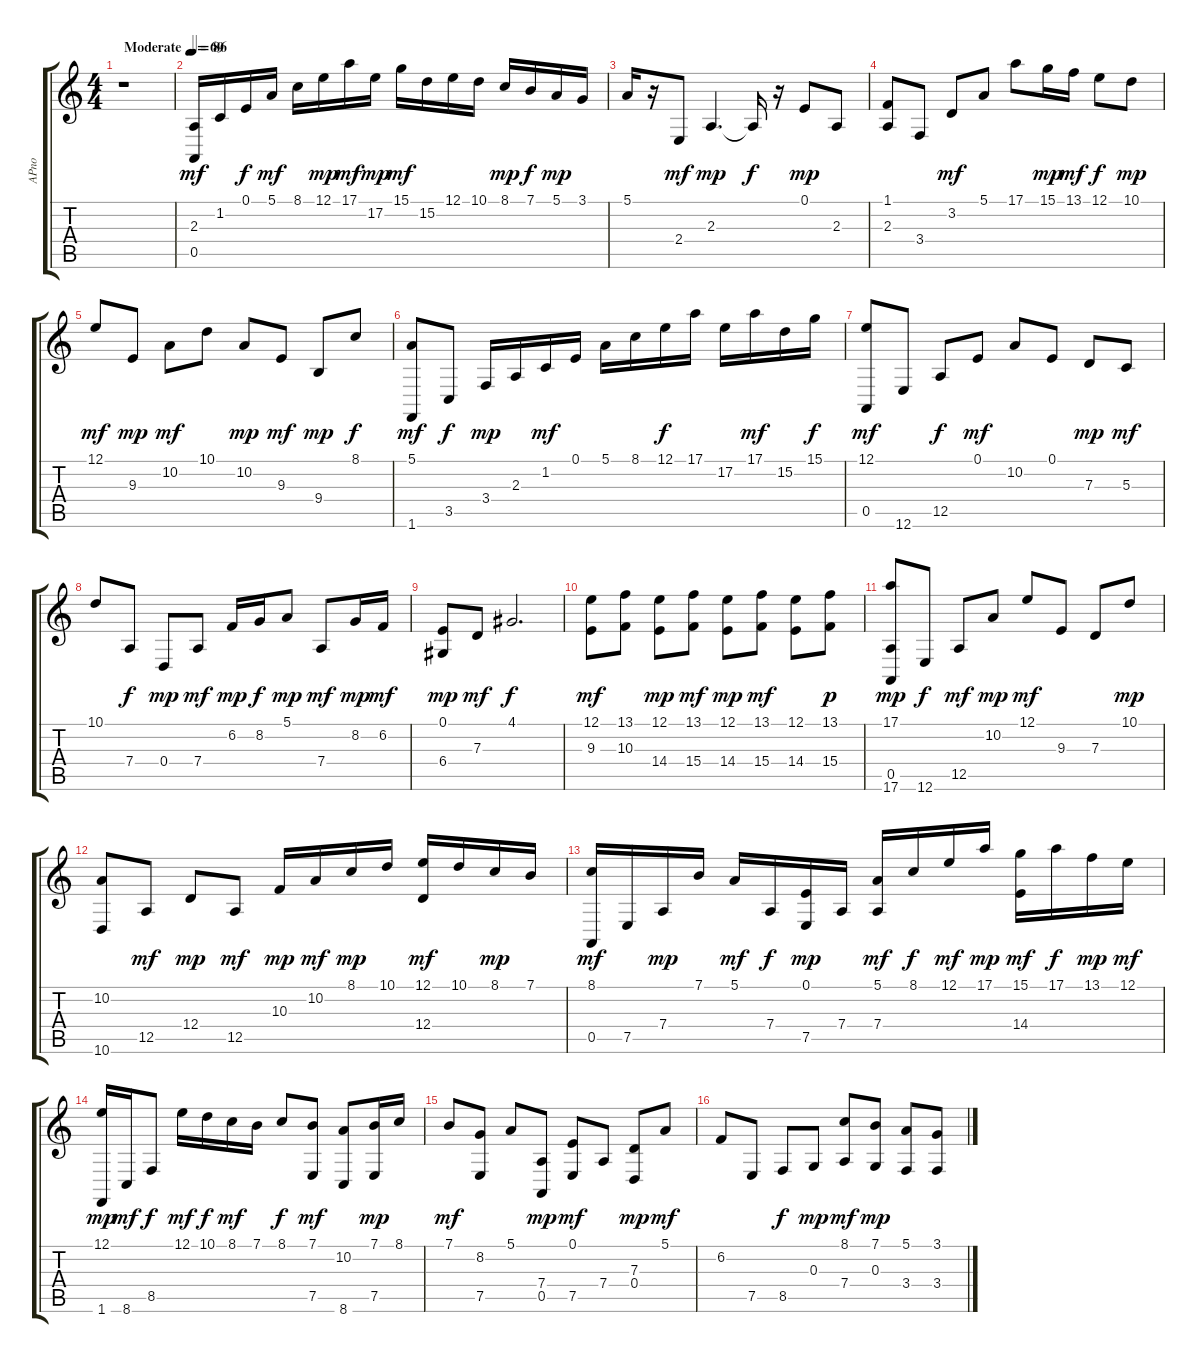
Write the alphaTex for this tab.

\track ("APno" "APno") {instrument acousticgrandpiano}
\staff {score tabs}
\tuning (E4 B3 G3 D3 A2 E2) {hide}
\ts (4 4)
\tempo (69 "Moderate")
\clef g2
\ks c
r.1{dy mf instrument acousticgrandpiano} |
\tempo 86
(2.3 0.5).16 1.2.16 0.1.16{dy f} 5.1.16{dy mf} 8.1.16 12.1.16{dy mp} 17.1.16{dy mf} 17.2.16{dy mp} 15.1.16{dy mf} 15.2.16 12.1.16 10.1.16 8.1.16{dy mp} 7.1.16{dy f} 5.1.16{dy mp} 3.1.16 |
5.1.16 r.16 2.4.8{dy mf} 2.3.4{d dy mp} 2.3{t}.16{dy f} r.16 0.1.8{dy mp} 2.3.8 |
(1.1 2.3).8 3.4.8 3.2.8{dy mf} 5.1.8 17.1.8 15.1.16{dy mp} 13.1.16{dy mf} 12.1.8{dy f} 10.1.8{dy mp} |
12.1.8{dy mf} 9.3.8{dy mp} 10.2.8{dy mf} 10.1.8 10.2.8{dy mp} 9.3.8{dy mf} 9.4.8{dy mp} 8.1.8{dy f} |
(5.1 1.6).8{dy mf} 3.5.8{dy f} 3.4.16{dy mp} 2.3.16 1.2.16{dy mf} 0.1.16 5.1.16 8.1.16 12.1.16{dy f} 17.1.16 17.2.16 17.1.16{dy mf} 15.2.16 15.1.16{dy f} |
(12.1 0.5).8{dy mf} 12.6.8 12.5.8{dy f} 0.1.8{dy mf} 10.2.8 0.1.8 7.3.8{dy mp} 5.3.8{dy mf} |
10.1.8 7.4.8{dy f} 0.4.8{dy mp} 7.4.8{dy mf} 6.2.16{dy mp} 8.2.16{dy f} 5.1.8{dy mp} 7.4.8{dy mf} 8.2.16{dy mp} 6.2.16{dy mf} |
(0.1 6.4).8{dy mp} 7.3.8{dy mf} 4.1.2{d dy f} |
(12.1 9.3).8{dy mf} (13.1 10.3).8 (12.1 14.4).8{dy mp} (13.1 15.4).8{dy mf} (12.1 14.4).8{dy mp} (13.1 15.4).8{dy mf} (12.1 14.4).8 (13.1 15.4).8{dy p} |
(17.1 0.5 17.6).8{dy mp} 12.6.8{dy f} 12.5.8{dy mf} 10.2.8{dy mp} 12.1.8{dy mf} 9.3.8 7.3.8 10.1.8{dy mp} |
(10.2 10.6).8 12.5.8{dy mf} 12.4.8{dy mp} 12.5.8{dy mf} 10.3.16{dy mp} 10.2.16{dy mf} 8.1.16{dy mp} 10.1.16 (12.1 12.4).16{dy mf} 10.1.16 8.1.16{dy mp} 7.1.16 |
(8.1 0.5).16{dy mf} 7.5.16 7.4.16{dy mp} 7.1.16 5.1.16{dy mf} 7.4.16{dy f} (0.1 7.5).16{dy mp} 7.4.16 (5.1 7.4).16{dy mf} 8.1.16{dy f} 12.1.16{dy mf} 17.1.16{dy mp} (15.1 14.4).16{dy mf} 17.1.16{dy f} 13.1.16{dy mp} 12.1.16{dy mf} |
(12.1 1.6).16{dy mp} 8.6.16{dy mf} 8.5.8{dy f} 12.1.16{dy mf} 10.1.16{dy f} 8.1.16{dy mf} 7.1.16 8.1.8{dy f} (7.1 7.5).8{dy mf} (10.2 8.6).8 (7.1 7.5).16{dy mp} 8.1.16 |
7.1.8{dy mf} (8.2 7.5).8 5.1.8 (7.4 0.5).8{dy mp} (0.1 7.5).8{dy mf} 7.4.8 (7.3 0.4).8{dy mp} 5.1.8{dy mf} |
6.2.8 7.5.8 8.5.8{dy f} 0.3.8{dy mp} (8.1 7.4).8{dy mf} (7.1 0.3).8{dy mp} (5.1 3.4).8 (3.1 3.4).8
